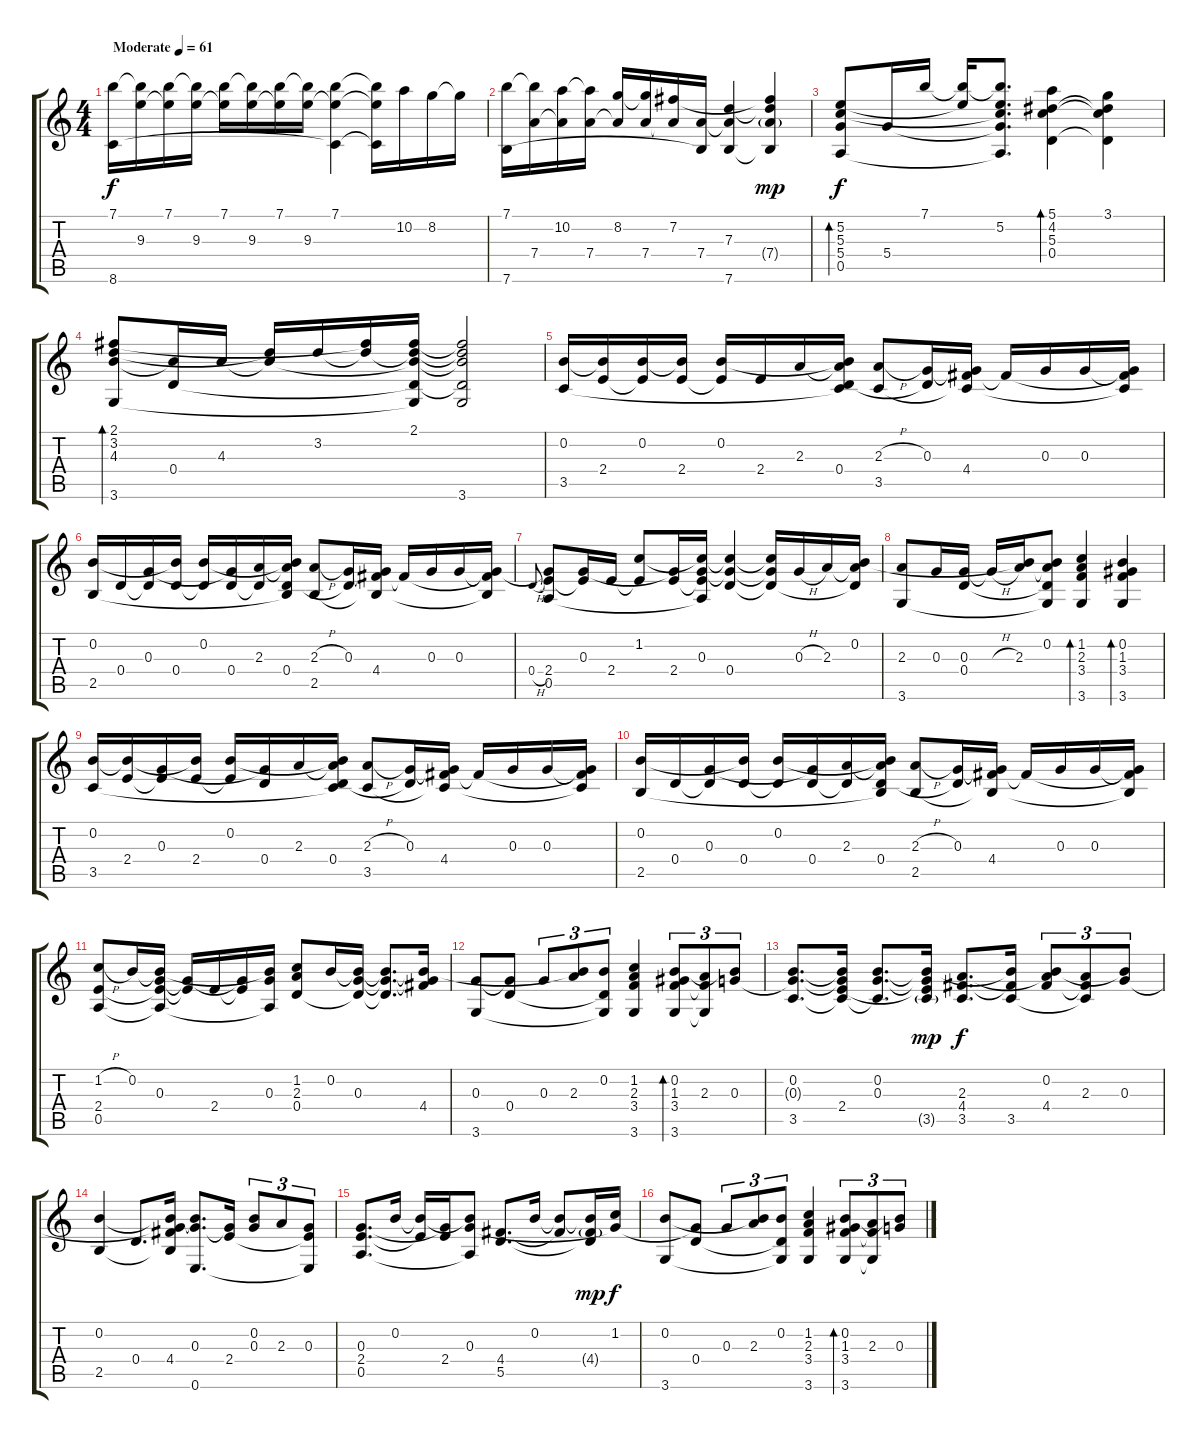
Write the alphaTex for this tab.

\track "" {instrument acousticguitarsteel}
\staff {score tabs}
\tuning (E4 B3 G3 D3 A2 E2) {hide}
\ts (4 4)
\tempo (61 "Moderate")
\clef g2
\ks c
(7.1 8.6).16{dy f instrument acousticguitarsteel} (7.1{t} 9.3).16 (7.1 9.3{t}).16 (7.1{t} 9.3).16 (7.1 9.3{t}).16 (7.1{t} 9.3).16 (7.1 9.3{t}).16 (7.1{t} 9.3).16 (7.1 9.3{t} 8.6{t}).4 (7.1{t} 9.3{t} 8.6{t}).16 10.2.16 8.2.16 8.2{t}.16 |
(7.1 7.6).16 (7.1{t} 7.4).16 (10.2 7.4{t}).16 (10.2{t} 7.4).16 (8.2 7.4{t}).16 (8.2{t} 7.4).16 (7.2 7.4{t}).16 (7.4 7.6{t}).16 (7.3 7.4{t} 7.6).4 (7.2{t} 7.3{t} 7.4{g} 7.6{t}).4{dy mp} |
(5.2 5.3 5.4 0.5).8{bd 120 dy f} 5.4.16 7.1.16 (7.1{t} 5.2{t}).16 (7.1{t} 5.2 5.3{t} 5.4{t} 0.5{t}).8{d} (5.1 4.2 5.3 0.4).4{bd 120} (3.1 4.2{t} 5.3{t} 0.4{t}).4 |
(2.1 3.2 4.3 3.6).8{bd 120} (4.3{t} 0.4).16 4.3.16 (3.2{t} 4.3{t}).16 3.2.16 (2.1{t} 3.2{t}).16 (2.1 3.2{t} 4.3{t} 0.4{t} 3.6{t}).16 (2.1{t} 3.2{t} 4.3{t} 0.4{t} 3.6).2 |
(0.2 3.5).16 (0.2{t} 2.4).16 (0.2 2.4{t}).16 (0.2{t} 2.4).16 (0.2 2.4{t}).16 2.4.16 2.3.16 (0.2{t} 2.3{t} 0.4 3.5{t}).16 (2.3{h} 3.5).8 (0.3 0.4{t}).16 (0.3{t} 4.4 3.5{t}).16 4.4{t}.16 0.3.16 0.3.16 (0.3{t} 4.4{t} 3.5{t}).16 |
(0.2 2.5).16 0.4.16 (0.3 0.4{t}).16 (0.2{t} 0.4).16 (0.2 0.4{t}).16 (0.3{t} 0.4).16 (2.3 0.4{t}).16 (0.2{t} 2.3{t} 0.4 2.5{t}).16 (2.3{h} 2.5).8 (0.3 0.4{t}).16 (0.3{t} 4.4 2.5{t}).16 4.4{t}.16 0.3.16 0.3.16 (0.3{t} 4.4{t} 2.5{t}).16 |
0.4{h}.8{gr onbeat} (0.3{t} 2.4 0.5).8 (0.3 2.4{t}).16 2.4.16 (1.2 2.4{t}).8 (0.3{t} 2.4).16 (1.2{t} 0.3 2.4{t} 0.5{t}).16 (1.2{t} 0.3{t} 0.4).4 (1.2{t} 0.3{t} 0.4{t}).16 0.3{h}.16 2.3.16 (0.2 2.3{t} 0.4{t}).16 |
(2.3 3.6).8 0.3.16 (0.3 0.4).16 0.3{h t}.16 (0.2{t} 2.3).16 (0.2 2.3{t} 0.4{t} 3.6{t}).8 (1.2 2.3 3.4 3.6).4{bd 120} (0.2 1.3 3.4 3.6).4{bd 120} |
(0.2 3.5).16 (0.2{t} 2.4).16 (0.3 2.4{t}).16 (0.2{t} 2.4).16 (0.2 2.4{t}).16 (0.3{t} 0.4).16 2.3.16 (0.2{t} 2.3{t} 0.4 3.5{t}).16 (2.3{h} 3.5).8 (0.3 0.4{t}).16 (0.3{t} 4.4 3.5{t}).16 4.4{t}.16 0.3.16 0.3.16 (0.3{t} 4.4{t} 3.5{t}).16 |
(0.2 2.5).16 0.4.16 (0.3 0.4{t}).16 (0.2{t} 0.4).16 (0.2 0.4{t}).16 (0.3{t} 0.4).16 (2.3 0.4{t}).16 (0.2{t} 2.3{t} 0.4 2.5{t}).16 (2.3{h} 2.5).8 (0.3 0.4{t}).16 (0.3{t} 4.4 2.5{t}).16 4.4{t}.16 0.3.16 0.3.16 (0.3{t} 4.4{t} 2.5{t}).16 |
(1.2{h} 2.4 0.5).8 0.2.16 (0.2{t} 0.3 2.4{t} 0.5{t}).16 (0.3{t} 2.4{t}).16 2.4.16 (0.3{t} 2.4{t}).16 (0.2{t} 0.3 0.5{t}).16 (1.2 2.3 0.4).8 0.2.16 (0.2{t} 0.3 0.4{t}).16 (0.2{t} 0.3{t} 0.4{t}).8{d} (0.2{t} 0.3{t} 4.4).16 |
(0.3 3.6).8 (0.3{t} 0.4).8 0.3.8{tu (3 2)} (0.2{t} 2.3).8{tu (3 2)} (0.2 0.4{t} 3.6{t}).8{tu (3 2)} (1.2 2.3 3.4 3.6).4 (0.2 1.3 3.4 3.6).8{tu (3 2) bd 120} (2.3 3.4{t} 3.6{t}).8{tu (3 2)} (0.2{t} 0.3).8{tu (3 2)} |
(0.2 0.3{t} 3.5).8{d} (0.2{t} 0.3{t} 2.4 3.5{t}).16 (0.2 0.3 3.5{t}).8{d} (0.2{t} 0.3{t} 2.4{t} 3.5{g}).16{dy mp} (2.3 4.4 3.5).8{d dy f} (0.2{t} 4.4{t} 3.5).16 (0.2 2.3{t} 4.4).8{tu (3 2)} (2.3 4.4{t} 3.5{t}).8{tu (3 2)} (0.2{t} 0.3).8{tu (3 2)} |
(0.2 2.5).4 0.4.8{d} (0.2{t} 0.3{t} 4.4 2.5{t}).16 (0.2{t} 0.3 0.6).8{d} (0.3{t} 2.4).16 (0.2 0.3).8{tu (3 2)} 2.3.8{tu (3 2)} (0.3 2.4{t} 0.6{t}).8{tu (3 2)} |
(0.3 2.4 0.5).8{d} 0.2.16 (0.2{t} 2.4{t}).16 (0.3{t} 2.4).16 (0.2{t} 0.3 0.5{t}).8 (4.4 5.5).8{d} 0.2.16 (0.2{t} 4.4{t}).8 (0.2{t} 4.4{g} 5.5{t}).16{dy mp} (1.2 0.3{t}).16{dy f} |
(0.2 3.6).8 (0.3{t} 0.4).8 0.3.8{tu (3 2)} (0.2{t} 2.3).8{tu (3 2)} (0.2 0.4{t} 3.6{t}).8{tu (3 2)} (1.2 2.3 3.4 3.6).4 (0.2 1.3 3.4 3.6).8{tu (3 2) bd 120} (2.3 3.4{t} 3.6{t}).8{tu (3 2)} (0.2{t} 0.3).8{tu (3 2)}
